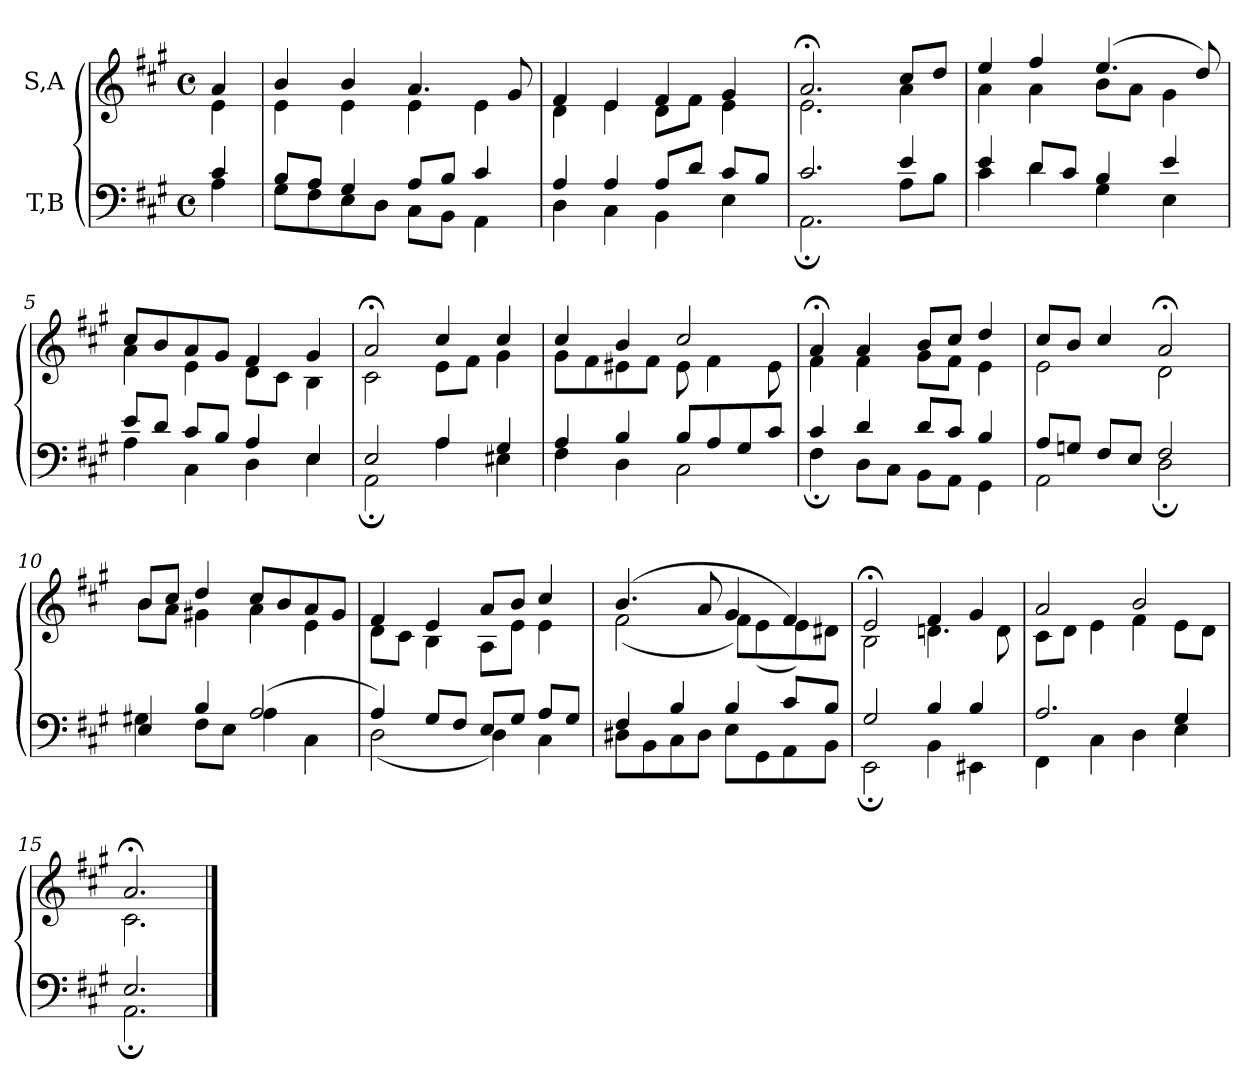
**kern	**kern
*part2	*part1
*staff2	*staff1
*I"T,B	*I"S,A
*clefF4	*clefG2
*k[f#c#g#]	*k[f#c#g#]
*M4/4	*M4/4
*met(c)	*met(c)
=	=
*^	*^
4c#	4A	4a	4e
=1	=1	=1	=1
8BL	8G#L	4b	4e
8AJ	8F#	.	.
4G#	8E	4b	4e
.	8DJ	.	.
8AL	8C#L	4.a	4e
8BJ	8BBJ	.	.
4c#	4AA	.	4e
.	.	8g#	.
=2	=2	=2	=2
4A	4D	4f#	4d
4A	4C#	4e	4e
8AL	4BB	4f#	8dL
8dJ	.	.	8f#J
8c#L	4E	4g#	4e
8BJ	.	.	.
=3	=3	=3	=3
2.c#	2.AA;	2.a;<	2.e
4e	8AL	8cc#L	4a
.	8BJ	8ddJ	.
=4	=4	=4	=4
4e	4c#	4ee	4a
8dL	4d	4ff#	4a
8c#J	.	.	.
4B	4G#	(>4.ee	8bL
.	.	.	8aJ
4e	4E	.	4g#
.	.	8dd)	.
=5	=5	=5	=5
8eL	4A	8cc#L	4a
8dJ	.	8b	.
8c#L	4C#	8a	4e
8BJ	.	8g#J	.
4A	4D	4f#	8dL
.	.	.	8c#J
4E	4E	4g#	4B
=6	=6	=6	=6
2E	2AA;	2a;<	2c#
4A	4A	4cc#	8eL
.	.	.	8f#J
4G#	4E#X	4cc#	4g#
=7	=7	=7	=7
4A	4F#	4cc#	8g#L
.	.	.	8f#
4B	4D	4b	8e#X
.	.	.	8f#J
8BL	2C#	2cc#	8e#
8A	.	.	4f#
8G#	.	.	.
8c#J	.	.	8e#
=8	=8	=8	=8
4c#	4F#;	4a;<	4f#
4d	8DL	4a	4f#
.	8C#J	.	.
8dL	8BBL	8bL	8g#L
8c#J	8AAJ	8cc#J	8f#J
4B	4GG#	4dd	4e
=9	=9	=9	=9
8AL	2AA	8cc#L	2e
8GnJ	.	8bJ	.
8F#L	.	4cc#	.
8EJ	.	.	.
2F#	2D;	2a;<	2d
=10	=10	=10	=10
4E	4G#X	8bL	8bL
.	.	8cc#J	8aJ
4B	8F#L	4dd	4g#X
.	8EJ	.	.
(>2A	4A	8cc#L	4a
.	.	8b	.
.	4C#	8a	4e
.	.	8g#J	.
=11	=11	=11	=11
4A)	(<2D	4f#	8dL
.	.	.	8c#J
8G#L	.	4e	4B
8F#J	.	.	.
8EL	4D)	8aL	8AL
8G#J	.	8bJ	8eJ
8AL	4C#	4cc#	4e
8G#J	.	.	.
=12	=12	=12	=12
4F#	8D#XL	(>4.b	(<2f#
.	8BB	.	.
4B	8C#	.	.
.	8D#J	8a	.
4B	8EL	4g#	8f#L)
.	8GG#	.	(<8e
8c#L	8AA	4f#)	8e)
8BJ	8BBJ	.	8d#XJ
=13	=13	=13	=13
2G#	2EE;	2e;<	2B
4B	4BB	4f#	4.dn
4B	4EE#X	4g#	.
.	.	.	8d
=14	=14	=14	=14
2.A	4FF#	2a	8c#L
.	.	.	8dJ
.	4C#	.	4e
.	4D	2b	4f#
4G#	4E	.	8eL
.	.	.	8dJ
=15	=15	=15	=15
2.E	2.AA;	2.a;<	2.c#
*v	*v	*	*
*	*v	*v
==	==
*-	*-
